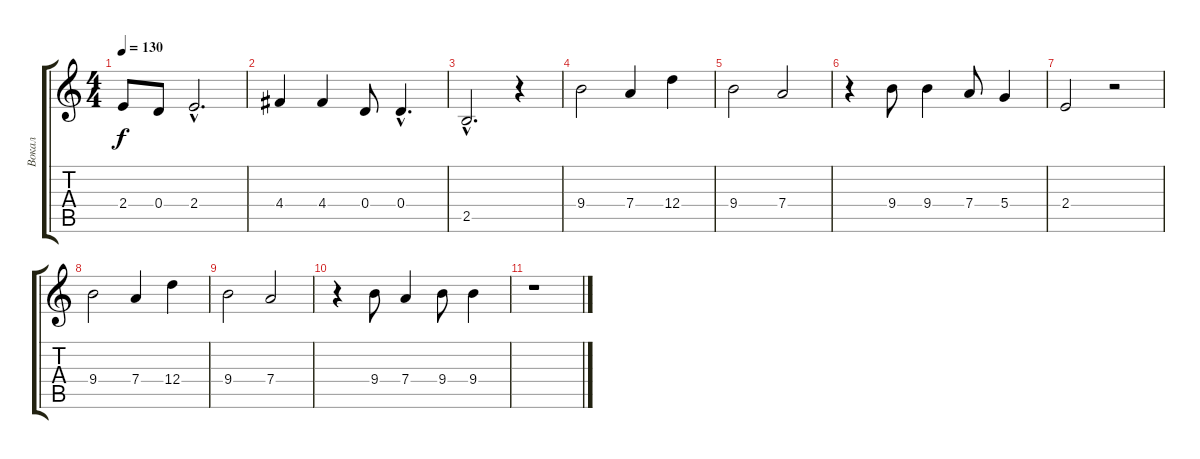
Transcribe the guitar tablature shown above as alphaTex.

\track ("Вокал" "Вокал") {instrument overdrivenguitar}
\staff {score tabs}
\tuning (E4 B3 G3 D3 A2 E2) {hide}
\ts (4 4)
\tempo 130
\clef g2
\ks c
2.4.8{dy f} 0.4.8 2.4{hac}.2{d} |
4.4.4 4.4.4 0.4.8 0.4{hac}.4{d} |
2.5{hac}.2{d} r.4 |
9.4.2 7.4.4 12.4.4 |
9.4.2 7.4.2 |
r.4 9.4.8 9.4.4 7.4.8 5.4.4 |
2.4.2 r.2 |
9.4.2 7.4.4 12.4.4 |
9.4.2 7.4.2 |
r.4 9.4.8 7.4.4 9.4.8 9.4.4 |
r.1
